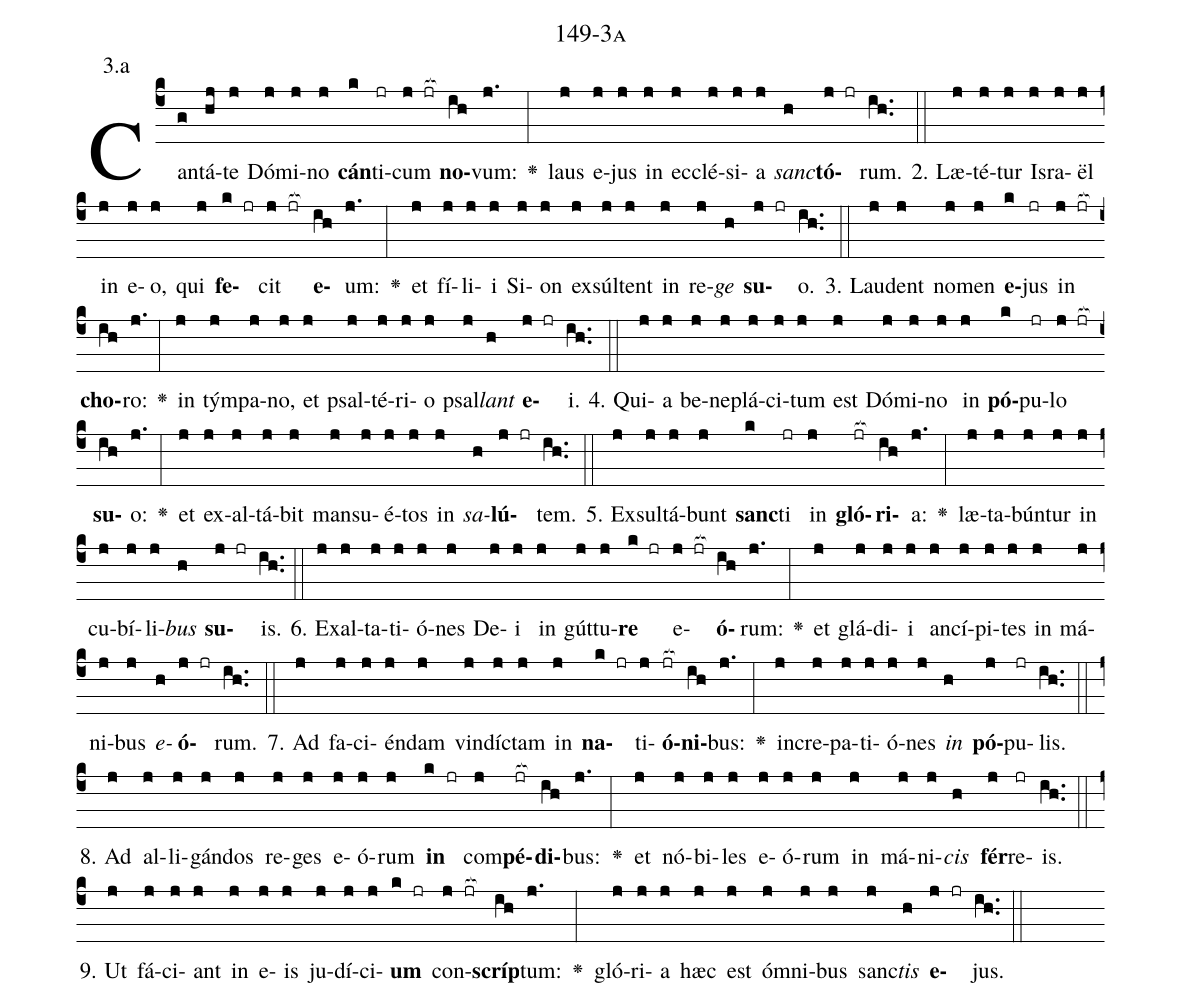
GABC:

name: 149-3a;
annotation: 3.a;
%%
(c4)Can(g)tá(hj)te(j) Dó(j)mi(j)no(j) <b>cán</b>(k)ti(jr)cum(j jr[ocb:1{]) <b>no</b>(ih[ocb:0}])vum:(j.) <v>\greheightstar</v>(:) laus(j) e(j)jus(j) in(j) ec(j)clé(j)si(j)a(j) <i>sanc</i>(h)<b>tó</b>(j jr)rum.(ih..) (::)
2. Læ(j)té(j)tur(j) Is(j)ra(j)ël(j) in(j) e(j)o,(j) qui(j) <b>fe</b>(k jr)cit(j jr[ocb:1{]) <b>e</b>(ih[ocb:0}])um:(j.) <v>\greheightstar</v>(:) et(j) fí(j)li(j)i(j) Si(j)on(j) ex(j)súl(j)tent(j) in(j) re(j)<i>ge</i>(h) <b>su</b>(j jr)o.(ih..) (::)
3. Lau(j)dent(j) no(j)men(j) <b>e</b>(k)jus(jr) in(j jr[ocb:1{]) <b>cho</b>(ih[ocb:0}])ro:(j.) <v>\greheightstar</v>(:) in(j) tým(j)pa(j)no,(j) et(j) psal(j)té(j)ri(j)o(j) psal(j)<i>lant</i>(h) <b>e</b>(j jr)i.(ih..) (::)
4. Qui(j)a(j) be(j)ne(j)plá(j)ci(j)tum(j) est(j) Dó(j)mi(j)no(j) in(j) <b>pó</b>(k)pu(jr)lo(j jr[ocb:1{]) <b>su</b>(ih[ocb:0}])o:(j.) <v>\greheightstar</v>(:) et(j) ex(j)al(j)tá(j)bit(j) man(j)su(j)é(j)tos(j) in(j) <i>sa</i>(h)<b>lú</b>(j jr)tem.(ih..) (::)
5. Ex(j)sul(j)tá(j)bunt(j) <b>sanc</b>(k)ti(jr) in(j) <b>gló</b>(jr[ocb:1{])<b>ri</b>(ih[ocb:0}])a:(j.) <v>\greheightstar</v>(:) læ(j)ta(j)bún(j)tur(j) in(j) cu(j)bí(j)li(j)<i>bus</i>(h) <b>su</b>(j jr)is.(ih..) (::)
6. Ex(j)al(j)ta(j)ti(j)ó(j)nes(j) De(j)i(j) in(j) gút(j)tu(j)<b>re</b>(k jr) e(j jr[ocb:1{])<b>ó</b>(ih[ocb:0}])rum:(j.) <v>\greheightstar</v>(:) et(j) glá(j)di(j)i(j) an(j)cí(j)pi(j)tes(j) in(j) má(j)ni(j)bus(j) <i>e</i>(h)<b>ó</b>(j jr)rum.(ih..) (::)
7. Ad(j) fa(j)ci(j)én(j)dam(j) vin(j)díc(j)tam(j) in(j) <b>na</b>(k jr)ti(j)<b>ó</b>(jr[ocb:1{])<b>ni</b>(ih[ocb:0}])bus:(j.) <v>\greheightstar</v>(:) in(j)cre(j)pa(j)ti(j)ó(j)nes(j) <i>in</i>(h) <b>pó</b>(j)pu(jr)lis.(ih..) (::)
8. Ad(j) al(j)li(j)gán(j)dos(j) re(j)ges(j) e(j)ó(j)rum(j) <b>in</b>(k jr) com(j)<b>pé</b>(jr[ocb:1{])<b>di</b>(ih[ocb:0}])bus:(j.) <v>\greheightstar</v>(:) et(j) nó(j)bi(j)les(j) e(j)ó(j)rum(j) in(j) má(j)ni(j)<i>cis</i>(h) <b>fér</b>(j)re(jr)is.(ih..) (::)
9. Ut(j) fá(j)ci(j)ant(j) in(j) e(j)is(j) ju(j)dí(j)ci(j)<b>um</b>(k jr) con(j jr[ocb:1{])<b>scríp</b>(ih[ocb:0}])tum:(j.) <v>\greheightstar</v>(:) gló(j)ri(j)a(j) hæc(j) est(j) óm(j)ni(j)bus(j) sanc(j)<i>tis</i>(h) <b>e</b>(j jr)jus.(ih..) (::)
